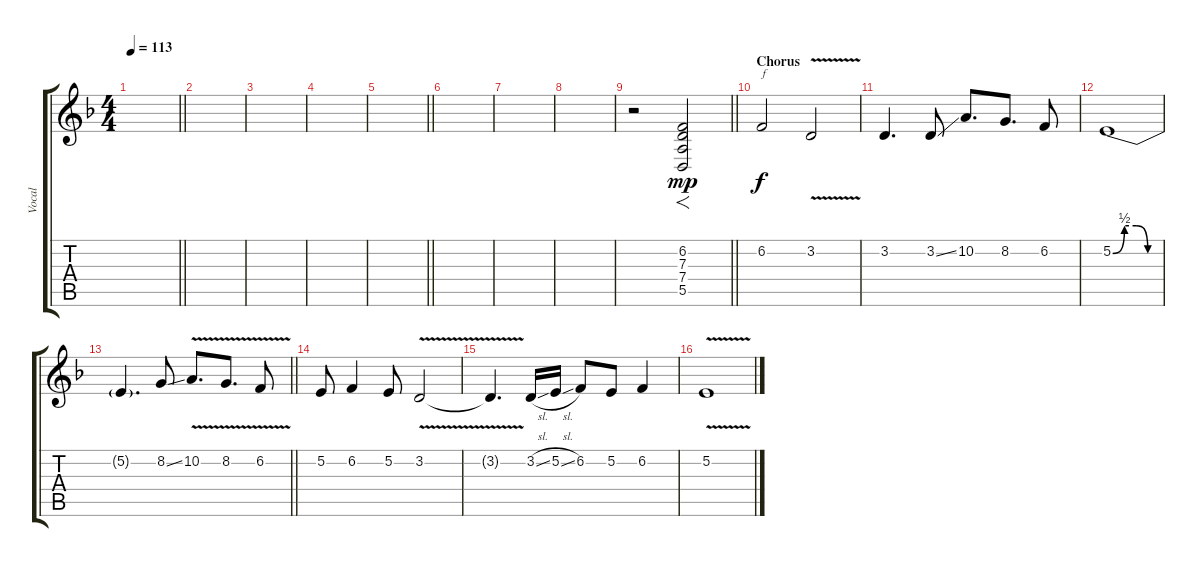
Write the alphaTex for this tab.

\track ("Vocal" "Vocal") {instrument flute}
\staff {score tabs}
\tuning (E4 B3 G3 D3 A2 E2) {hide}
\ts (4 4)
\tempo 113
\clef g2
\barLineRight lightlight
\ks dminor
|
\section ("" "")
|
|
|
\barLineRight lightlight
|
\section ("" "")
|
|
|
\barLineRight lightlight
r.2 (6.2 7.3 7.4 5.5).2{f dy mp} |
\section ("" "Chorus")
6.2.2{txt "f" dy f} 3.2{v}.2 |
3.2.4{d} 3.2{ss}.8 10.2.8{d} 8.2.8{d} 6.2.8 |
5.2{be (custom 0 0 15 2 30 2 45 0 60 0)}.1 |
\barLineRight lightlight
5.2{t}.4{d} 8.2{ss}.8 10.2{v}.8{d} 8.2{v}.8{d} 6.2{v}.8 |
\section ("" "")
5.2.8 6.2.4 5.2.8 3.2{v}.2 |
3.2{t}.4{d} 3.2{sl}.16 5.2{sl}.16 6.2.8 5.2.8 6.2.4 |
5.2{v}.1
